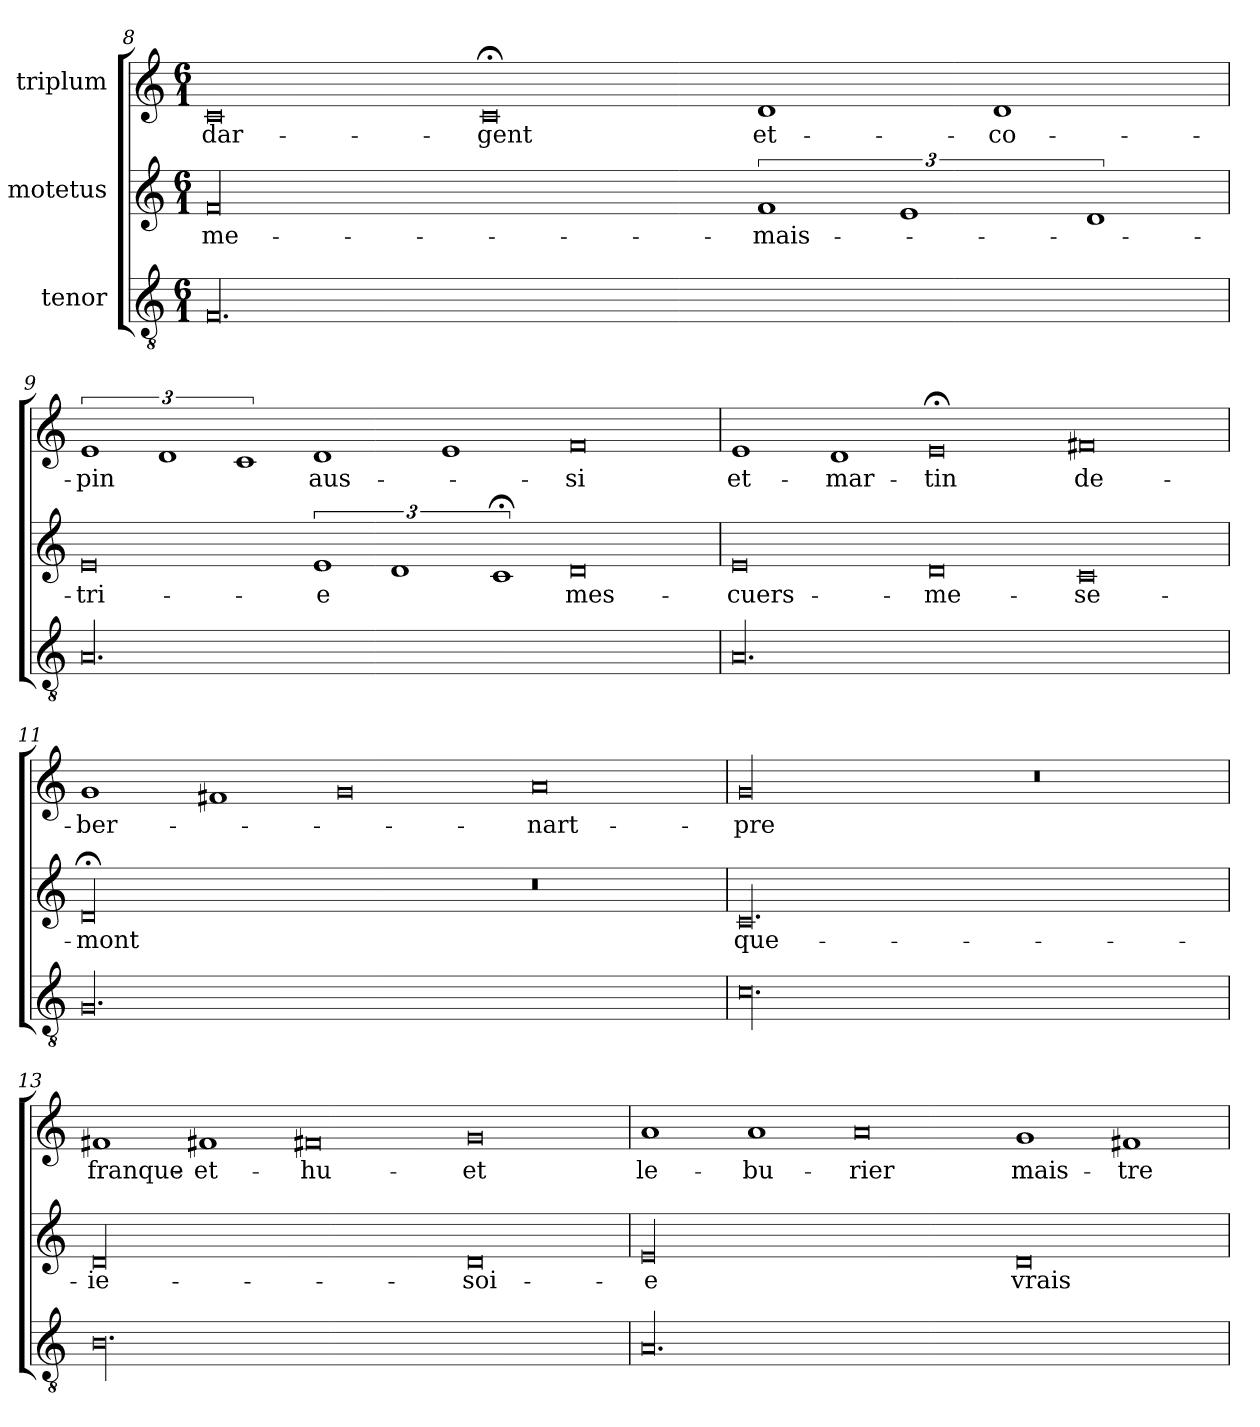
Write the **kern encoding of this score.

**kern	**kern	**text	**kern	**text
*part3	*part2	*part2	*part1	*part1
*staff3	*staff2	*staff2	*staff1	*staff1
*I"tenor	*I"motetus	*	*I"triplum	*
*clefGv2	*clefG2	*	*clefG2	*
*k[]	*k[]	*	*k[]	*
*C:	*C:	*	*C:	*
*M6/1	*M6/1	*	*M6/1	*
=8	=8	=8	=8	=8
00.F/	00f/	me-	0c/	dar-
.	.	.	0c;</	-gent
.	3%2f/	mais-	1d/	et-
.	3%2e/	.	.	.
.	.	.	1d/	co-
.	3%2d/	.	.	.
=9	=9	=9	=9	=9
00.A/	0e/	-tri-	3%2e/	-pin
.	.	.	3%2d/	.
.	.	.	3%2c/	.
.	3%2e/	-e	1d/	aus-
.	3%2d/	.	.	.
.	.	.	1e/	.
.	3%2c;</	.	.	.
.	0d/	mes-	0f/	-si
=10	=10	=10	=10	=10
00.A/	0e/	cuers-	1e/	et-
.	.	.	1d/	mar-
.	0d/	me-	0e;</	-tin
.	0c/	se-	0f#X/	de-
=11	=11	=11	=11	=11
00.G/	00d;</	-mont	1g/	ber-
.	.	.	1f#X/	.
.	.	.	0g/	.
.	0r	.	0a/	-nart-
!!LO:PB:g=z
=12	=12	=12	=12	=12
00.c\	00.c/	que-	00g/	-pre
.	.	.	0r	.
=13	=13	=13	=13	=13
00.B\	00d/	ie-	1f#X/	franque-
.	.	.	1f#X/	et-
.	.	.	0f#X/	hu-
.	0d/	soi-	0g/	-et
=14	=14	=14	=14	=14
00.A/	00e/	-e	1a/	le-
.	.	.	1a/	bu-
.	.	.	0a/	-rier
.	0d/	vrais-	1g/	mais-
.	.	.	1f#X/	-tre
=	=	=	=	=
*-	*-	*-	*-	*-
